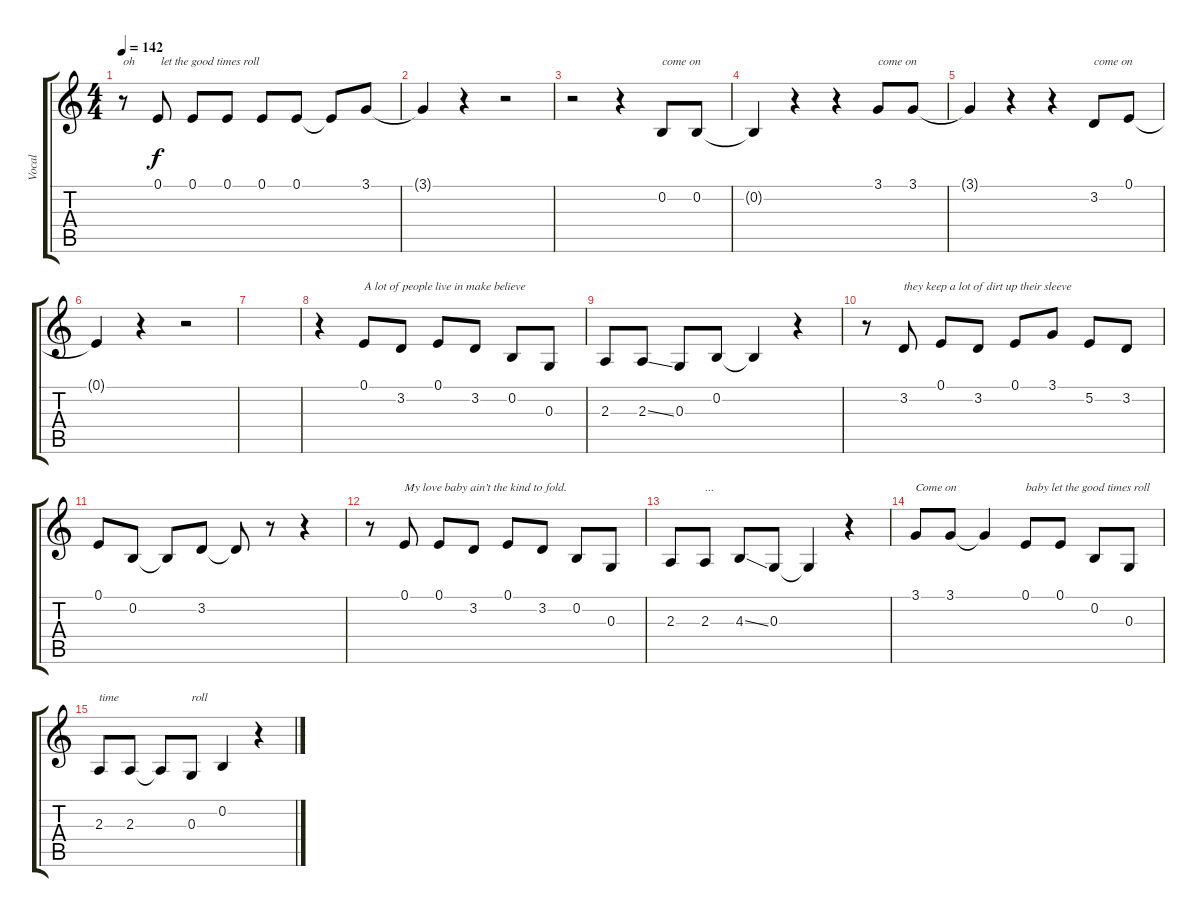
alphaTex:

\track ("Vocal" "Vocal") {instrument rockorgan}
\staff {score tabs}
\tuning (E4 B3 G3 D3 A2 E2) {hide}
\ts (4 4)
\tempo 142
\clef g2
\ks c
r.8{txt "oh" dy f} 0.1.8{txt " let the good times roll"} 0.1.8 0.1.8 0.1.8 0.1.8 0.1{t}.8 3.1.8 |
3.1{t}.4 r.4 r.2 |
r.2 r.4 0.2.8{txt "come on"} 0.2.8 |
0.2{t}.4 r.4 r.4 3.1.8{txt "come on"} 3.1.8 |
3.1{t}.4 r.4 r.4 3.2.8{txt "come on"} 0.1.8 |
0.1{t}.4 r.4 r.2 |
|
r.4 0.1.8{txt "A lot of people live in make believe"} 3.2.8 0.1.8 3.2.8 0.2.8 0.3.8 |
2.3.8 2.3{ss}.8 0.3.8 0.2.8 0.2{t}.4 r.4 |
r.8 3.2.8{txt "they keep a lot of dirt up their sleeve"} 0.1.8 3.2.8 0.1.8 3.1.8 5.2.8 3.2.8 |
0.1.8 0.2.8 0.2{t}.8 3.2.8 3.2{t}.8 r.8 r.4 |
r.8 0.1.8{txt "My love baby ain’t the kind to fold."} 0.1.8 3.2.8 0.1.8 3.2.8 0.2.8 0.3.8 |
2.3.8 2.3.8{txt "..."} 4.3{ss}.8 0.3.8 0.3{t}.4 r.4 |
3.1.8{txt "Come on"} 3.1.8 3.1{t}.4 0.1.8{txt "baby let the good times roll"} 0.1.8 0.2.8 0.3.8 |
2.3.8{txt "time"} 2.3.8 2.3{t}.8 0.3.8{txt "roll"} 0.2.4 r.4
